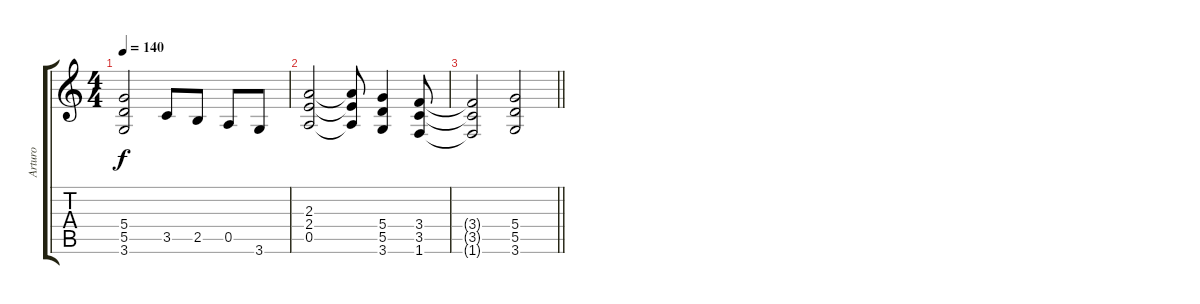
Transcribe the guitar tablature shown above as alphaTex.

\track ("Arturo" "Arturo") {instrument distortionguitar}
\staff {score tabs}
\tuning (E4 B3 G3 D3 A2 E2) {hide}
\ts (4 4)
\tempo 140
\clef g2
\ks c
(5.4{t} 5.5{t} 3.6{t}).2{dy f} 3.5.8 2.5.8 0.5.8 3.6.8 |
(2.3 2.4 0.5).2 (2.3{t} 2.4{t} 0.5{t}).8 (5.4 5.5 3.6).4 (3.4 3.5 1.6).8 |
\barLineRight lightlight
(3.4{t} 3.5{t} 1.6{t}).2 (5.4 5.5 3.6).2
